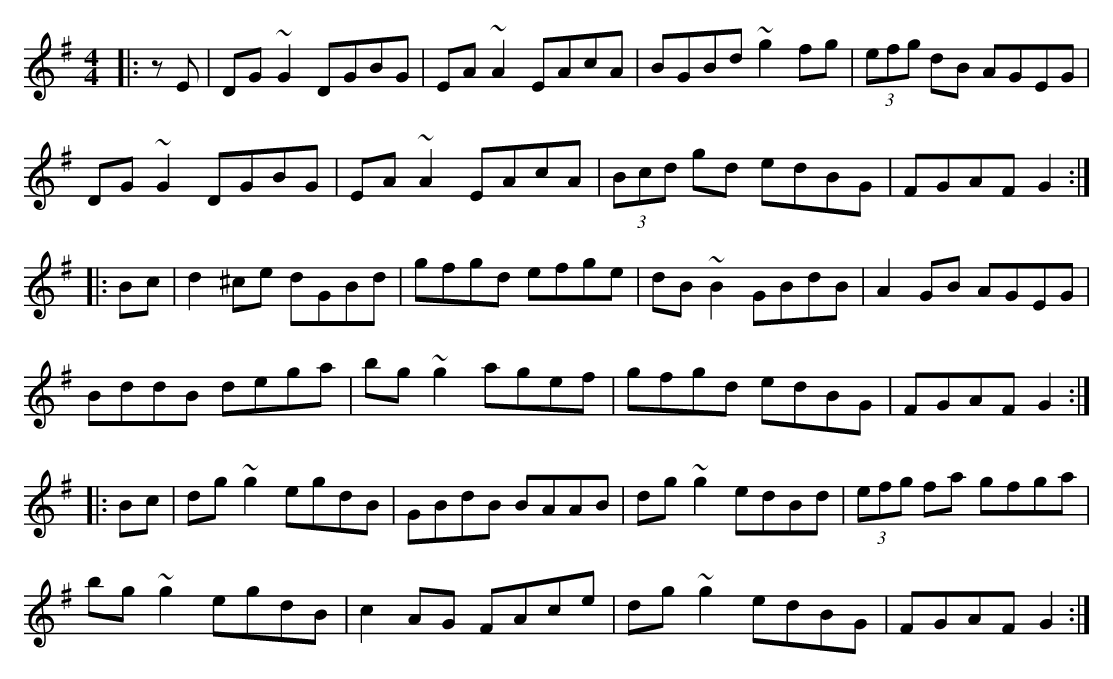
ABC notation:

X:1
M:4/4
K:G
|:zE|DG~G2 DGBG|EA~A2 EAcA|BGBd ~g2fg|(3efg dB AGEG|
DG~G2 DGBG|EA~A2 EAcA|(3Bcd gd edBG|FGAF G2:|
|:Bc|d2^ce dGBd|gfgd efge|dB~B2 GBdB|A2GB AGEG|
BddB dega|bg~g2 agef|gfgd edBG|FGAF G2:|
|:Bc|dg~g2 egdB|GBdB BAAB|dg~g2 edBd|(3efg fa gfga|
bg~g2 egdB|c2AG FAce|dg~g2 edBG|FGAF G2:|
